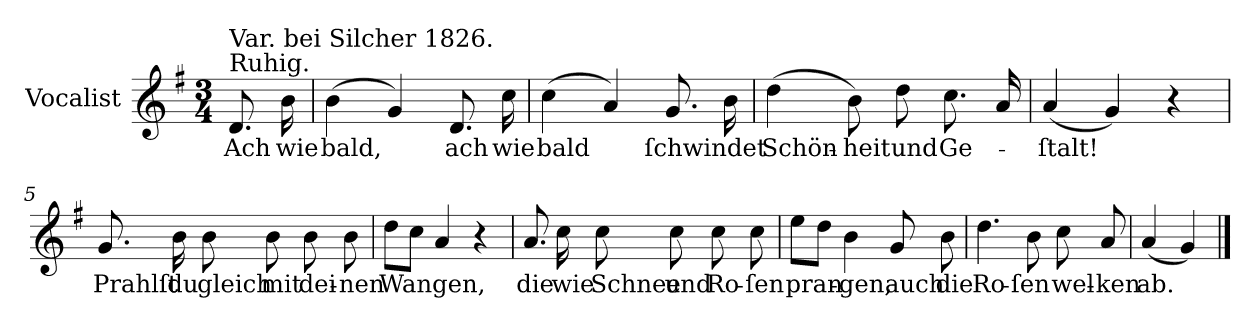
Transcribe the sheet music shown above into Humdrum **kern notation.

**kern	**text
*part1	*part1
*staff1	*staff1
*I"Vocalist	*
*k[f#]	*
*G:	*
*M3/4	*
=	=
!LO:TX:a:t=Ruhig.	!
!LO:TX:a:t=Var. bei Silcher 1826.	!
8.d	Ach
16b	wie
=1	=1
(<4b	bald,
4g)	.
8.d	ach
16cc	wie
=2	=2
(<4cc	bald
4a)	.
8.g	ſchwindet
16b	.
=3	=3
(4dd	Schön-
8b)	-heit
8dd	und
8.cc	Ge-
16a	.
=4	=4
(4a	-ſtalt!
4g)	.
4r	.
=5	=5
8.g	Prahlſt
16b	du
8b	gleich
8b	mit
8b	dei-
8b	-nen
=6	=6
8ddL	Wangen,
8ccJ	.
4a	.
4r	.
=7	=7
8.a	die
16cc	wie
8cc	Schnee
8cc	und
8cc	Ro-
8cc	-ſen
=8	=8
8eeL	pran-
8ddJ	.
4b	-gen,
8g	auch
8b	die
=9	=9
4.dd	Ro-
8b	-ſen
8cc	wel-
8a	-ken
=10	=10
(4a	ab.
4g)	.
==	==
*-	*-
